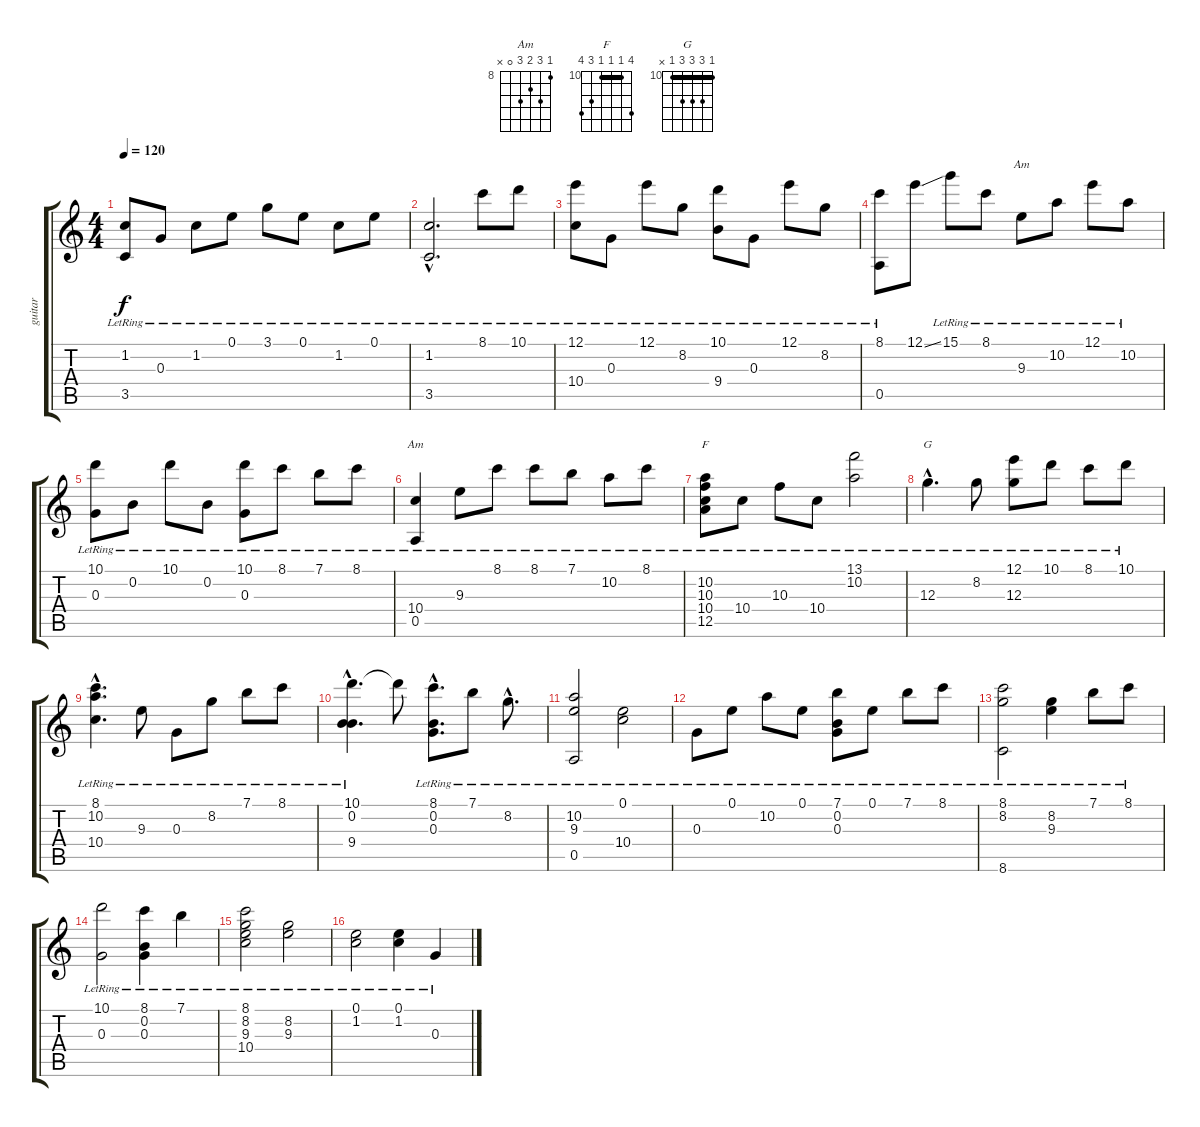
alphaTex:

\track ("guitar" "guitar") {instrument acousticguitarnylon}
\staff {score tabs}
\tuning (E4 B3 G3 D3 A2 E2) {hide}
\chord ("Am" 12 10 9 10 0 x) {firstfret 9}
\chord ("Am" 8 10 9 10 0 x) {firstfret 8}
\chord ("F" 13 10 10 10 12 13) {firstfret 10 barre 10}
\chord ("G" 10 12 12 12 10 x) {firstfret 10 barre 10}
\ts (4 4)
\tempo 120
\clef g2
\ks c
(1.2{lr} 3.5{lr}).8{dy f} 0.3{lr}.8 1.2{lr}.8 0.1{lr}.8 3.1{lr}.8 0.1{lr}.8 1.2{lr}.8 0.1{lr}.8 |
(1.2{hac lr} 3.5{hac lr}).2{d} 8.1{lr}.8 10.1{lr}.8 |
(12.1{lr} 10.4{lr}).8 0.3{lr}.8 12.1{lr}.8 8.2{lr}.8 (10.1{lr} 9.4{lr}).8 0.3{lr}.8 12.1{lr}.8 8.2{lr}.8 |
(8.1{lr} 0.5{lr}).8 12.1{ss}.8 15.1{lr}.8 8.1{lr}.8 9.3{lr}.8{ch "Am"} 10.2{lr}.8 12.1{lr}.8 10.2{lr}.8 |
(10.1{lr} 0.3{lr}).8 0.2{lr}.8 10.1{lr}.8 0.2{lr}.8 (10.1{lr} 0.3{lr}).8 8.1{lr}.8 7.1{lr}.8 8.1{lr}.8 |
(10.4{lr} 0.5{lr}).4{ch "Am"} 9.3{lr}.8 8.1{lr}.8 8.1{lr}.8 7.1{lr}.8 10.2{lr}.8 8.1{lr}.8 |
(10.2{lr} 10.3{lr} 10.4{lr} 12.5{lr}).8{ch "F"} 10.4{lr}.8 10.3{lr}.8 10.4{lr}.8 (13.1{lr} 10.2{lr}).2 |
12.3{hac lr}.4{d ch "G"} 8.2{lr}.8 (12.1{lr} 12.3{lr}).8 10.1{lr}.8 8.1{lr}.8 10.1{lr}.8 |
(8.1{hac lr} 10.2{hac lr} 10.4{hac lr}).4{d} 9.3{lr}.8 0.3{lr}.8 8.2{lr}.8 7.1{lr}.8 8.1{lr}.8 |
(10.1{hac lr} 0.2{hac lr} 9.4{hac lr}).4{d} 10.1{t}.8 (8.1{hac lr} 0.2{hac lr} 0.3{hac lr}).8{d} 7.1{lr}.8 8.2{hac lr}.8{d} |
(10.2{lr} 9.3{lr} 0.5{lr}).2 (0.1{lr} 10.4{lr}).2 |
0.3{lr}.8 0.1{lr}.8 10.2{lr}.8 0.1{lr}.8 (7.1{lr} 0.2{lr} 0.3{lr}).8 0.1{lr}.8 7.1{lr}.8 8.1{lr}.8 |
(8.1{lr} 8.2{lr} 8.6{lr}).2 (8.2{lr} 9.3{lr}).4 7.1{lr}.8 8.1{lr}.8 |
(10.1{lr} 0.3{lr}).2 (8.1{lr} 0.2{lr} 0.3{lr}).4 7.1{lr}.4 |
(8.1{lr} 8.2{lr} 9.3{lr} 10.4{lr}).2 (8.2{lr} 9.3{lr}).2 |
(0.1{lr} 1.2{lr}).2 (0.1{lr} 1.2{lr}).4 0.3{lr}.4
